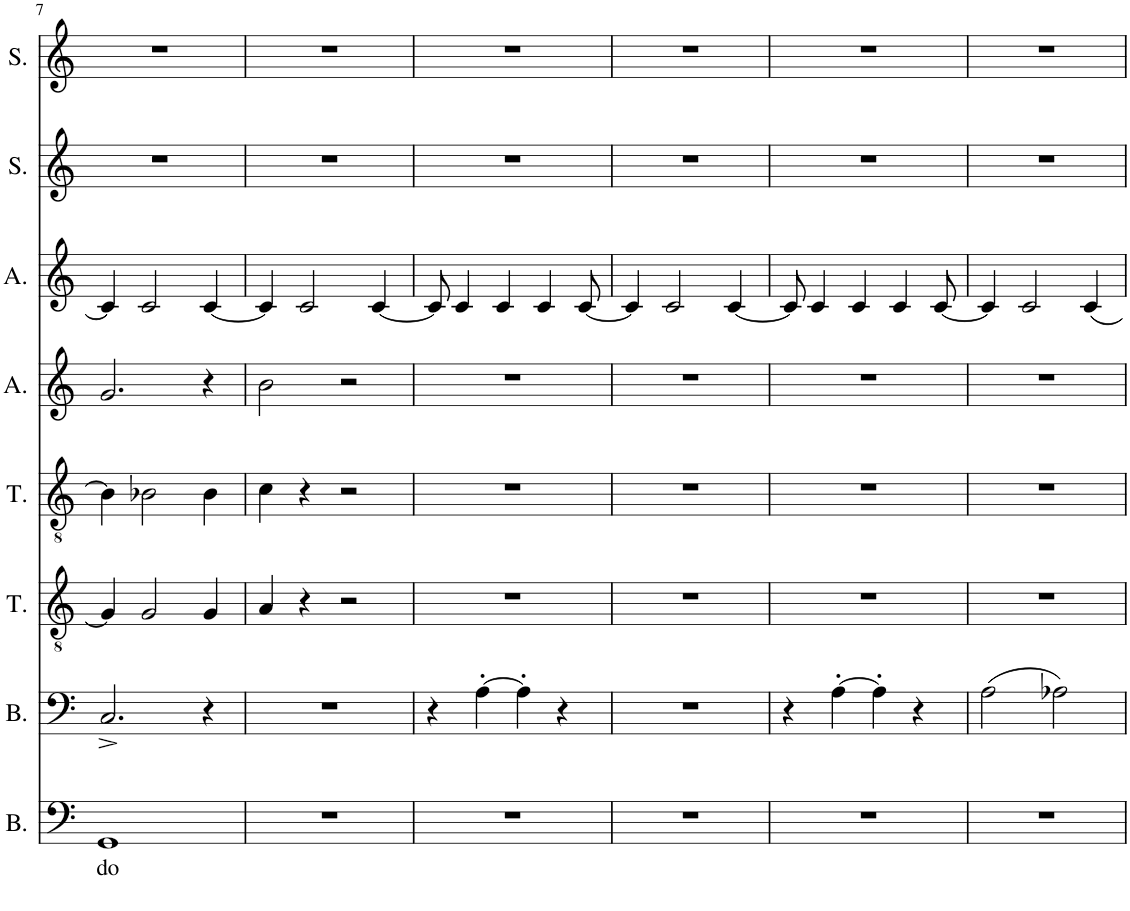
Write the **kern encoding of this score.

**kern	**text	**kern	**kern	**kern	**kern	**kern	**kern	**kern
*part8	*part8	*part7	*part6	*part5	*part4	*part3	*part2	*part1
*staff8	*staff8	*staff7	*staff6	*staff5	*staff4	*staff3	*staff2	*staff1
*I"Bass	*	*I"Bass	*I"Tenor	*I"Tenor	*I"Alto	*I"Alto	*I"Soprano	*I"Soprano
*I'B.	*	*I'B.	*I'T.	*I'T.	*I'A.	*I'A.	*I'S.	*I'S.
!!LO:PB:g=z
*clefF4	*	*clefF4	*clefGv2	*clefGv2	*clefG2	*clefG2	*clefG2	*clefG2
*k[]	*	*k[]	*k[]	*k[]	*k[]	*k[]	*k[]	*k[]
*M4/4	*	*M4/4	*M4/4	*M4/4	*M4/4	*M4/4	*M4/4	*M4/4
=7	=7	=7	=7	=7	=7	=7	=7	=7
!	!LO:LY:b	!	!	!	!	!	!	!
1GG	do	2.C^/	4G/]	4B-\]	2.g/	4c/]	1r	1r
.	.	.	2G/	2B-X\	.	2c/	.	.
.	.	4r	4G/	4B-\	4r	[4c/	.	.
=8	=8	=8	=8	=8	=8	=8	=8	=8
1r	.	1r	4A/	4c\	2b\	4c/]	1r	1r
.	.	.	4r	4r	.	2c/	.	.
.	.	.	2r	2r	2r	.	.	.
.	.	.	.	.	.	[4c/	.	.
=9	=9	=9	=9	=9	=9	=9	=9	=9
1r	.	4r	1r	1r	1r	8c/]	1r	1r
.	.	.	.	.	.	4c/	.	.
.	.	[4A'\	.	.	.	.	.	.
.	.	.	.	.	.	4c/	.	.
.	.	4A'\]	.	.	.	.	.	.
.	.	.	.	.	.	4c/	.	.
.	.	4r	.	.	.	.	.	.
.	.	.	.	.	.	[8c/	.	.
=10	=10	=10	=10	=10	=10	=10	=10	=10
1r	.	1r	1r	1r	1r	4c/]	1r	1r
.	.	.	.	.	.	2c/	.	.
.	.	.	.	.	.	[4c/	.	.
=11	=11	=11	=11	=11	=11	=11	=11	=11
1r	.	4r	1r	1r	1r	8c/]	1r	1r
.	.	.	.	.	.	4c/	.	.
.	.	[4A'\	.	.	.	.	.	.
.	.	.	.	.	.	4c/	.	.
.	.	4A'\]	.	.	.	.	.	.
.	.	.	.	.	.	4c/	.	.
.	.	4r	.	.	.	.	.	.
.	.	.	.	.	.	[8c/	.	.
=12	=12	=12	=12	=12	=12	=12	=12	=12
1r	.	(2A\	1r	1r	1r	4c/]	1r	1r
.	.	.	.	.	.	2c/	.	.
.	.	2A-X\)	.	.	.	.	.	.
.	.	.	.	.	.	4c/	.	.
=	=	=	=	=	=	=	=	=
*-	*-	*-	*-	*-	*-	*-	*-	*-
